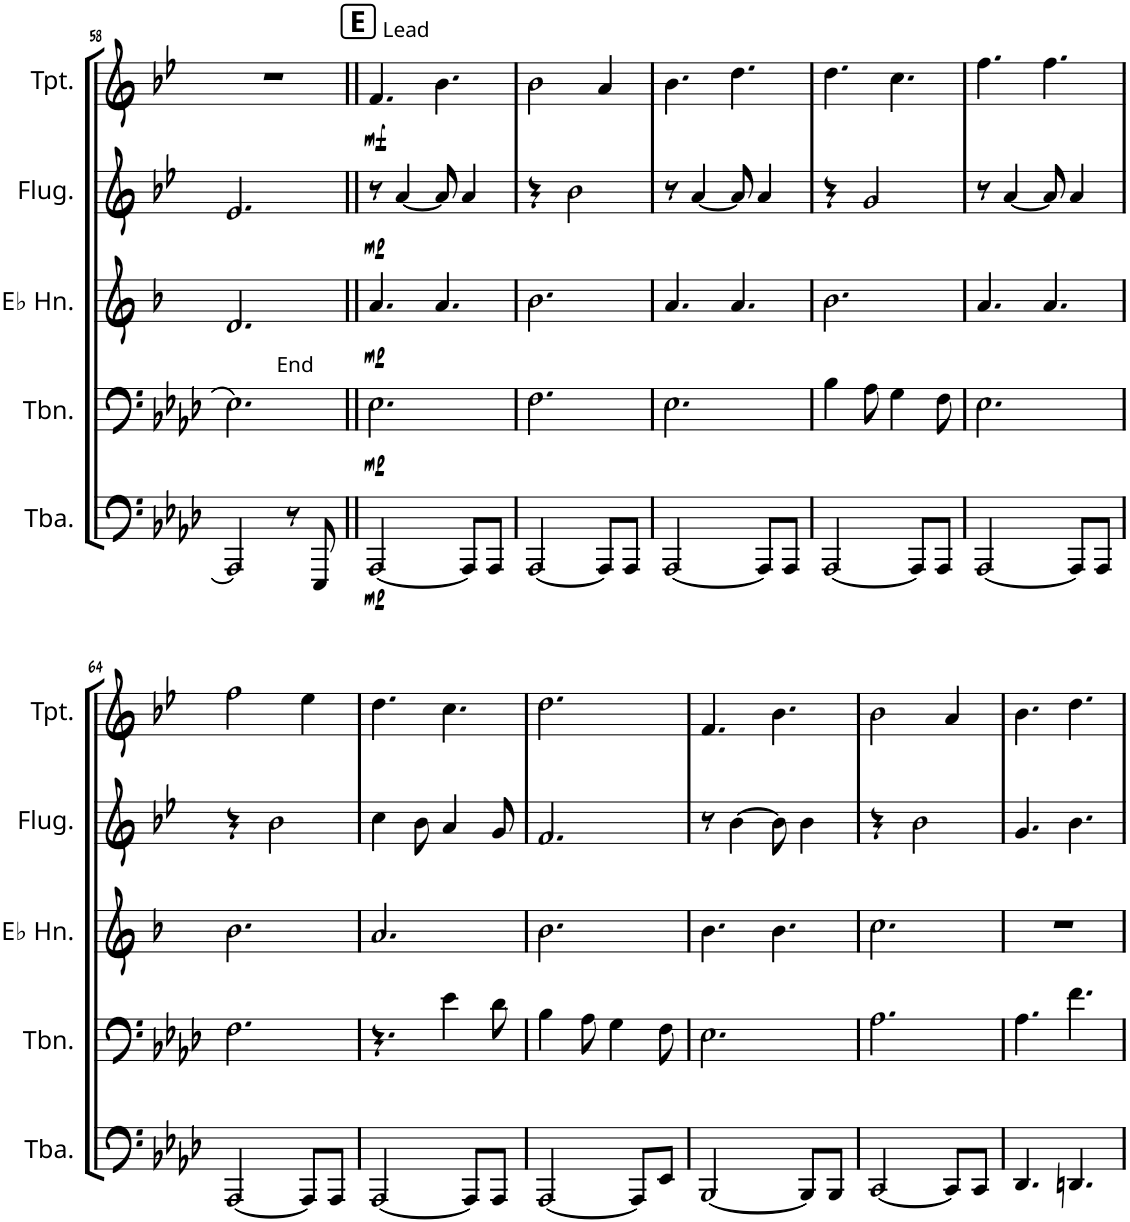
**kern	**dynam	**kern	**dynam	**kern	**dynam	**kern	**dynam	**kern	**dynam
*part5	*part5	*part4	*part4	*part3	*part3	*part2	*part2	*part1	*part1
*staff5	*staff5	*staff4	*staff4	*staff3	*staff3	*staff2	*staff2	*staff1	*staff1
*I"Tuba	*	*I"Trombone	*	*I"Horn in Eb	*	*I"Flugelhorn	*	*I"Trumpet in Bb	*
*I'Tba.	*	*I'Tbn.	*	*	*	*I'Flug.	*	*I'Tpt.	*
!!LO:PB:g=z
*clefF4	*	*clefF4	*	*clefG2	*	*clefG2	*	*clefG2	*
*	*	*	*	*Trd5c9	*	*Trd1c2	*	*Trd1c2	*
*k[b-e-a-d-]	*	*k[b-e-a-d-]	*	*k[b-]	*	*k[b-e-]	*	*k[b-e-]	*
*A-:	*	*A-:	*	*F:	*	*B-:	*	*B-:	*
*M3/4	*	*M3/4	*	*M3/4	*	*M3/4	*	*M3/4	*
=58	=58	=58	=58	=58	=58	=58	=58	=58	=58
!	!	!LO:TX:a:t=End	!	!	!	!	!	!	!
2AAA-/]	.	2.E-\	.	2.d/	.	2.e-/	.	2.r	.
8r	.	.	.	.	.	.	.	.	.
8EEE-/	.	.	.	.	.	.	.	.	.
!!LO:REH:place=s1:a:B:rj:fs=14:t=E
=59||	=59||	=59||	=59||	=59||	=59||	=59||	=59||	=59||	=59||
!	!	!	!	!	!	!	!	!LO:TX:a:t=Lead	!
!	!LO:DY:b	!	!LO:DY:b	!	!LO:DY:b	!	!LO:DY:b	!	!LO:DY:b
[2AAA-/	mp	2.E-\	mp	4.a/	mp	8r	mp	4.f/	mf
.	.	.	.	.	.	[4a/	.	.	.
.	.	.	.	4.a/	.	8a/]	.	4.b-\	.
8AAA-/L]	.	.	.	.	.	4a/	.	.	.
8AAA-/J	.	.	.	.	.	.	.	.	.
=60	=60	=60	=60	=60	=60	=60	=60	=60	=60
[2AAA-/	.	2.F\	.	2.b-\	.	4r	.	2b-\	.
.	.	.	.	.	.	2b-\	.	.	.
8AAA-/L]	.	.	.	.	.	.	.	4a/	.
8AAA-/J	.	.	.	.	.	.	.	.	.
=61	=61	=61	=61	=61	=61	=61	=61	=61	=61
[2AAA-/	.	2.E-\	.	4.a/	.	8r	.	4.b-\	.
.	.	.	.	.	.	[4a/	.	.	.
.	.	.	.	4.a/	.	8a/]	.	4.dd\	.
8AAA-/L]	.	.	.	.	.	4a/	.	.	.
8AAA-/J	.	.	.	.	.	.	.	.	.
=62	=62	=62	=62	=62	=62	=62	=62	=62	=62
[2AAA-/	.	4B-\	.	2.b-\	.	4r	.	4.dd\	.
.	.	8A-\	.	.	.	2g/	.	.	.
.	.	4G\	.	.	.	.	.	4.cc\	.
8AAA-/L]	.	.	.	.	.	.	.	.	.
8AAA-/J	.	8F\	.	.	.	.	.	.	.
=63	=63	=63	=63	=63	=63	=63	=63	=63	=63
[2AAA-/	.	2.E-\	.	4.a/	.	8r	.	4.ff\	.
.	.	.	.	.	.	[4a/	.	.	.
.	.	.	.	4.a/	.	8a/]	.	4.ff\	.
8AAA-/L]	.	.	.	.	.	4a/	.	.	.
8AAA-/J	.	.	.	.	.	.	.	.	.
!!LO:LB:g=z
=64	=64	=64	=64	=64	=64	=64	=64	=64	=64
[2AAA-/	.	2.F\	.	2.b-\	.	4r	.	2ff\	.
.	.	.	.	.	.	2b-\	.	.	.
8AAA-/L]	.	.	.	.	.	.	.	4ee-\	.
8AAA-/J	.	.	.	.	.	.	.	.	.
=65	=65	=65	=65	=65	=65	=65	=65	=65	=65
[2AAA-/	.	4.r	.	2.a/	.	4cc\	.	4.dd\	.
.	.	.	.	.	.	8b-\	.	.	.
.	.	4e-\	.	.	.	4a/	.	4.cc\	.
8AAA-/L]	.	.	.	.	.	.	.	.	.
8AAA-/J	.	8d-\	.	.	.	8g/	.	.	.
=66	=66	=66	=66	=66	=66	=66	=66	=66	=66
[2AAA-/	.	4B-\	.	2.b-\	.	2.f/	.	2.dd\	.
.	.	8A-\	.	.	.	.	.	.	.
.	.	4G\	.	.	.	.	.	.	.
8AAA-/L]	.	.	.	.	.	.	.	.	.
8EE-/J	.	8F\	.	.	.	.	.	.	.
=67	=67	=67	=67	=67	=67	=67	=67	=67	=67
[2BBB-/	.	2.E-\	.	4.b-\	.	8r	.	4.f/	.
.	.	.	.	.	.	[4b-\	.	.	.
.	.	.	.	4.b-\	.	8b-\]	.	4.b-\	.
8BBB-/L]	.	.	.	.	.	4b-\	.	.	.
8BBB-/J	.	.	.	.	.	.	.	.	.
=68	=68	=68	=68	=68	=68	=68	=68	=68	=68
[2CC/	.	2.A-\	.	2.cc\	.	4r	.	2b-\	.
.	.	.	.	.	.	2b-\	.	.	.
8CC/L]	.	.	.	.	.	.	.	4a/	.
8CC/J	.	.	.	.	.	.	.	.	.
=69	=69	=69	=69	=69	=69	=69	=69	=69	=69
4.DD-/	.	4.A-\	.	2.r	.	4.g/	.	4.b-\	.
4.DDn/	.	4.f\	.	.	.	4.b-\	.	4.dd\	.
=	=	=	=	=	=	=	=	=	=
*-	*-	*-	*-	*-	*-	*-	*-	*-	*-
